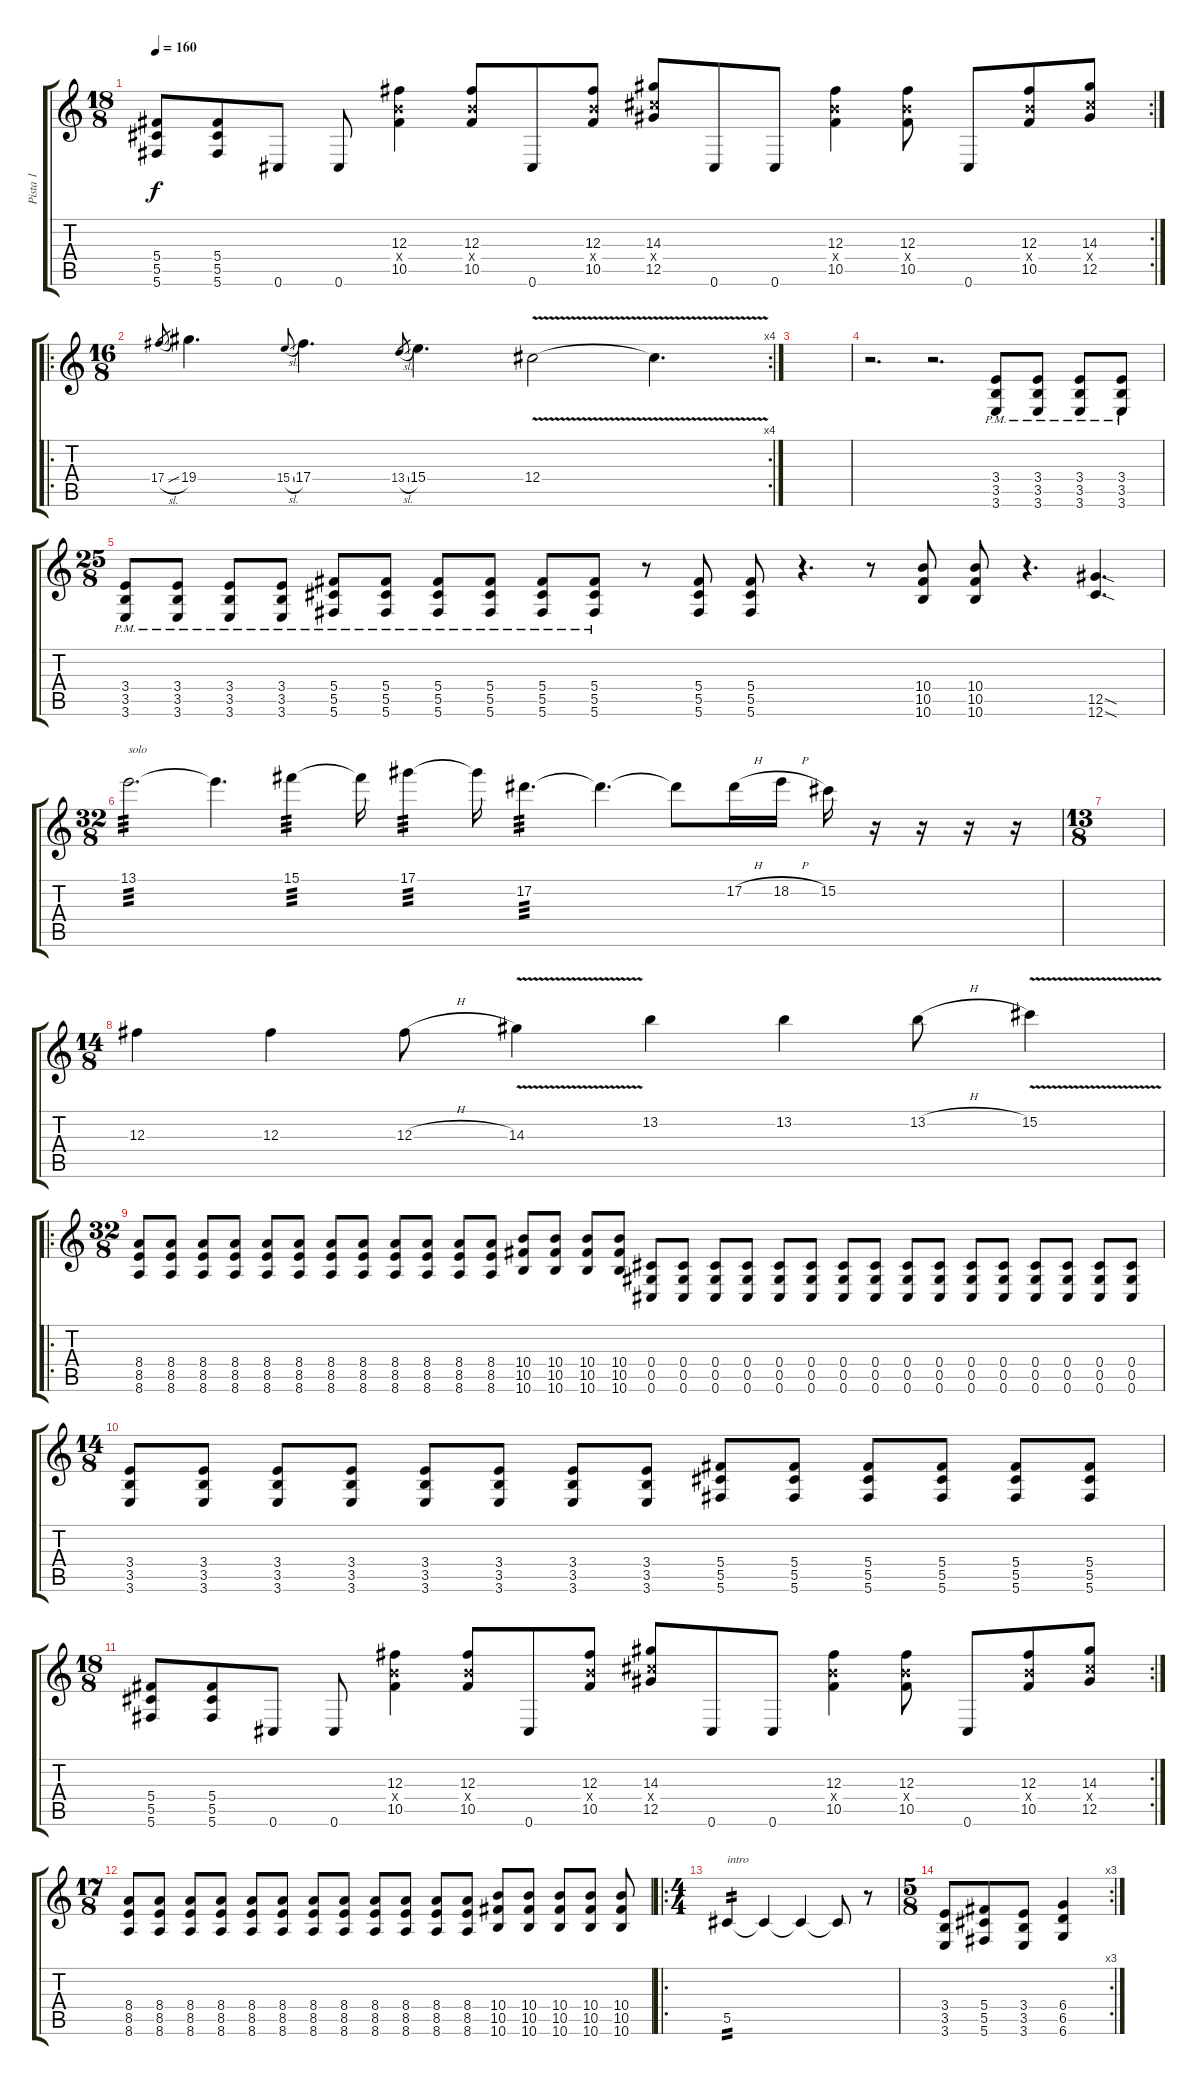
\track ("Pista 1" "Pista 1") {instrument distortionguitar}
\staff {score tabs}
\tuning (Eb4 Bb3 Gb3 Db3 Ab2 Db2) {hide}
\rc 2
\ts (18 8)
\tempo 160
\clef g2
\ks c
(5.4 5.5 5.6).8{dy f} (5.4 5.5 5.6).8 0.6.8 0.6.8 (12.3 10.4{x} 10.5).4 (12.3 10.4{x} 10.5).8 0.6.8 (12.3 10.4{x} 10.5).8 (14.3 12.4{x} 12.5).8 0.6.8 0.6.8 (12.3 10.4{x} 10.5).4 (12.3 10.4{x} 10.5).8 0.6.8 (12.3 10.4{x} 10.5).8 (14.3 12.4{x} 12.5).8 |
\ro
\rc 4
\ts (16 8)
17.4{sl}.8{gr} 19.4.4{d} 15.4{sl}.8{gr onbeat} 17.4.4{d} 13.4{sl}.8{gr} 15.4.4{d} 12.4{v}.2 12.4{t}.4{d} |
|
r.2{d} r.2{d} (3.4{pm} 3.5{pm} 3.6{pm}).8 (3.4{pm} 3.5{pm} 3.6{pm}).8 (3.4{pm} 3.5{pm} 3.6{pm}).8 (3.4{pm} 3.5{pm} 3.6{pm}).8 |
\ts (25 8)
(3.4{pm} 3.5{pm} 3.6{pm}).8 (3.4{pm} 3.5{pm} 3.6{pm}).8 (3.4{pm} 3.5{pm} 3.6{pm}).8 (3.4{pm} 3.5{pm} 3.6{pm}).8 (5.4{pm} 5.5{pm} 5.6{pm}).8 (5.4{pm} 5.5{pm} 5.6{pm}).8 (5.4{pm} 5.5{pm} 5.6{pm}).8 (5.4{pm} 5.5{pm} 5.6{pm}).8 (5.4{pm} 5.5{pm} 5.6{pm}).8 (5.4{pm} 5.5{pm} 5.6{pm}).8 r.8 (5.4 5.5 5.6).8 (5.4 5.5 5.6).8 r.4{d} r.8 (10.4 10.5 10.6).8 (10.4 10.5 10.6).8 r.4{d} (12.5{sod} 12.6{sod}).4{d} |
\ts (32 8)
13.1.2{d txt "solo" tp 3} 13.1{t}.4{d} 15.1.4{tp 3} 15.1{t}.16 17.1.4{tp 3} 17.1{t}.16 17.2.4{d tp 3} 17.2{t}.4{d} 17.2{t}.8 17.2{h}.16 18.2{h}.16 15.2.16 r.16 r.16 r.16 r.16 |
\ts (13 8)
|
\ts (14 8)
12.3.4 12.3.4 12.3{h}.8 14.3{v}.4 13.2.4 13.2.4 13.2{h}.8 15.2{v}.4 |
\ro
\ts (32 8)
(8.4 8.5 8.6).8 (8.4 8.5 8.6).8 (8.4 8.5 8.6).8 (8.4 8.5 8.6).8 (8.4 8.5 8.6).8 (8.4 8.5 8.6).8 (8.4 8.5 8.6).8 (8.4 8.5 8.6).8 (8.4 8.5 8.6).8 (8.4 8.5 8.6).8 (8.4 8.5 8.6).8 (8.4 8.5 8.6).8 (10.4 10.5 10.6).8 (10.4 10.5 10.6).8 (10.4 10.5 10.6).8 (10.4 10.5 10.6).8 (0.4 0.5 0.6).8 (0.4 0.5 0.6).8 (0.4 0.5 0.6).8 (0.4 0.5 0.6).8 (0.4 0.5 0.6).8 (0.4 0.5 0.6).8 (0.4 0.5 0.6).8 (0.4 0.5 0.6).8 (0.4 0.5 0.6).8 (0.4 0.5 0.6).8 (0.4 0.5 0.6).8 (0.4 0.5 0.6).8 (0.4 0.5 0.6).8 (0.4 0.5 0.6).8 (0.4 0.5 0.6).8 (0.4 0.5 0.6).8 |
\ts (14 8)
(3.4 3.5 3.6).8 (3.4 3.5 3.6).8 (3.4 3.5 3.6).8 (3.4 3.5 3.6).8 (3.4 3.5 3.6).8 (3.4 3.5 3.6).8 (3.4 3.5 3.6).8 (3.4 3.5 3.6).8 (5.4 5.5 5.6).8 (5.4 5.5 5.6).8 (5.4 5.5 5.6).8 (5.4 5.5 5.6).8 (5.4 5.5 5.6).8 (5.4 5.5 5.6).8 |
\rc 2
\ts (18 8)
(5.4 5.5 5.6).8 (5.4 5.5 5.6).8 0.6.8 0.6.8 (12.3 10.4{x} 10.5).4 (12.3 10.4{x} 10.5).8 0.6.8 (12.3 10.4{x} 10.5).8 (14.3 12.4{x} 12.5).8 0.6.8 0.6.8 (12.3 10.4{x} 10.5).4 (12.3 10.4{x} 10.5).8 0.6.8 (12.3 10.4{x} 10.5).8 (14.3 12.4{x} 12.5).8 |
\ts (17 8)
(8.4 8.5 8.6).8 (8.4 8.5 8.6).8 (8.4 8.5 8.6).8 (8.4 8.5 8.6).8 (8.4 8.5 8.6).8 (8.4 8.5 8.6).8 (8.4 8.5 8.6).8 (8.4 8.5 8.6).8 (8.4 8.5 8.6).8 (8.4 8.5 8.6).8 (8.4 8.5 8.6).8 (8.4 8.5 8.6).8 (10.4 10.5 10.6).8 (10.4 10.5 10.6).8 (10.4 10.5 10.6).8 (10.4 10.5 10.6).8 (10.4 10.5 10.6).8 |
\ro
\ts (4 4)
5.5.4{txt "intro" tp 2} 5.5{t}.4 5.5{t}.4 5.5{t}.8 r.8 |
\rc 3
\ts (5 8)
(3.4 3.5 3.6).8 (5.4 5.5 5.6).8 (3.4 3.5 3.6).8 (6.4 6.5 6.6).4
